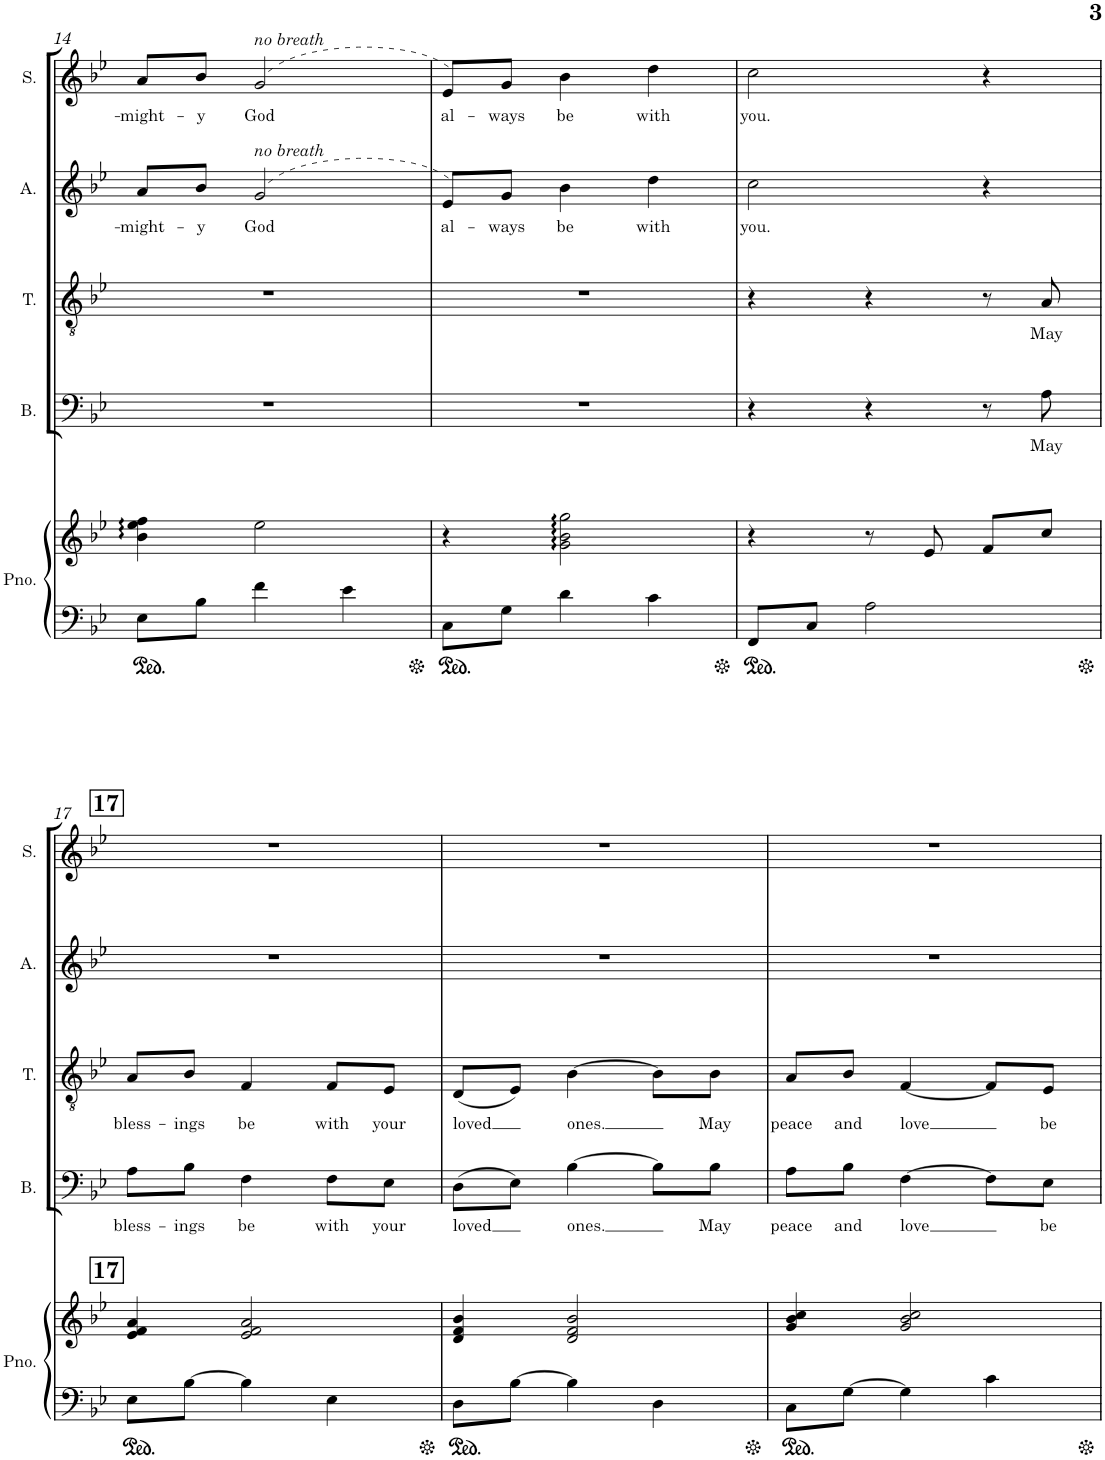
**kern	**kern	**kern	**text	**kern	**text	**kern	**text	**kern	**text
*part5	*part5	*part4	*part4	*part3	*part3	*part2	*part2	*part1	*part1
*staff6	*staff5	*staff4	*staff4	*staff3	*staff3	*staff2	*staff2	*staff1	*staff1
*I"Piano	*	*I"Bass	*	*I"Tenor	*	*I"Alto	*	*I"Soprano	*
*I'Pno.	*	*I'B.	*	*I'T.	*	*I'A.	*	*I'S.	*
!!LO:PB:g=z
*clefF4	*clefG2	*clefF4	*	*clefGv2	*	*clefG2	*	*clefG2	*
*k[b-e-]	*k[b-e-]	*k[b-e-]	*	*k[b-e-]	*	*k[b-e-]	*	*k[b-e-]	*
*M3/4	*M3/4	*M3/4	*	*M3/4	*	*M3/4	*	*M3/4	*
=14	=14	=14	=14	=14	=14	=14	=14	=14	=14
!	!	!	!	!	!	!	!LO:LY:b	!	!LO:LY:b
8E-\L	4b-\ 4ee-\ 4ff\	2.r	.	2.r	.	8a/L	-might-	8a/L	-might-
!	!	!	!	!	!	!	!LO:LY:b	!	!LO:LY:b
8B-\J	.	.	.	.	.	8b-/J	-y	8b-/J	-y
!	!	!	!	!	!	!	!	!LO:TX:a:i:t=no breath	!
!	!	!	!	!	!	!LO:TX:a:i:t=no breath	!	!	!
!	!	!	!	!	!	!	!LO:LY:b	!	!LO:LY:b
4f\	2ee-\	.	.	.	.	(>2g/	God	(>2g/	God
4e-\	.	.	.	.	.	.	.	.	.
=15	=15	=15	=15	=15	=15	=15	=15	=15	=15
!	!	!	!	!	!	!	!LO:LY:b	!	!LO:LY:b
8C\L	4r	2.r	.	2.r	.	8e-/L)	al-	8e-/L)	al-
!	!	!	!	!	!	!	!LO:LY:b	!	!LO:LY:b
8G\J	.	.	.	.	.	8g/J	-ways	8g/J	-ways
!	!	!	!	!	!	!	!LO:LY:b	!	!LO:LY:b
4d\	2g\ 2b-\ 2gg\	.	.	.	.	4b-\	be	4b-\	be
!	!	!	!	!	!	!	!LO:LY:b	!	!LO:LY:b
4c\	.	.	.	.	.	4dd\	with	4dd\	with
=16	=16	=16	=16	=16	=16	=16	=16	=16	=16
!	!	!	!	!	!	!	!LO:LY:b	!	!LO:LY:b
8FF/L	4r	4r	.	4r	.	2cc\	you.	2cc\	you.
8C/J	.	.	.	.	.	.	.	.	.
2A\	8r	4r	.	4r	.	.	.	.	.
.	8e-/	.	.	.	.	.	.	.	.
.	8f/L	8r	.	8r	.	4r	.	4r	.
!	!	!	!LO:LY:b	!	!LO:LY:b	!	!	!	!
.	8cc/J	8A\	May	8A/	May	.	.	.	.
!!LO:LB:g=z
!!LO:REH:place=s1:a:B:cj:fs=14:t=17
!!LO:REH:place=s5:a:B:cj:fs=14:t=17
=17	=17	=17	=17	=17	=17	=17	=17	=17	=17
!	!	!	!LO:LY:b	!	!LO:LY:b	!	!	!	!
8E-\L	4e-/ 4f/ 4a/	8A\L	bless-	8A/L	bless-	2.r	.	2.r	.
!	!	!	!LO:LY:b	!	!LO:LY:b	!	!	!	!
[8B-\J	.	8B-\J	-ings	8B-/J	-ings	.	.	.	.
!	!	!	!LO:LY:b	!	!LO:LY:b	!	!	!	!
4B-\]	2e-/ 2f/ 2a/	4F\	be	4F/	be	.	.	.	.
!	!	!	!LO:LY:b	!	!LO:LY:b	!	!	!	!
4E-\	.	8F\L	with	8F/L	with	.	.	.	.
!	!	!	!LO:LY:b	!	!LO:LY:b	!	!	!	!
.	.	8E-\J	your	8E-/J	your	.	.	.	.
=18	=18	=18	=18	=18	=18	=18	=18	=18	=18
!	!	!	!LO:LY:b	!	!LO:LY:b	!	!	!	!
8D\L	4d/ 4f/ 4b-/	(8D\L	loved	(8D/L	loved	2.r	.	2.r	.
[8B-\J	.	8E-\J)	.	8E-/J)	.	.	.	.	.
!	!	!	!LO:LY:b	!	!LO:LY:b	!	!	!	!
4B-\]	2d/ 2f/ 2b-/	[4B-\	ones.	[4B-\	ones.	.	.	.	.
4D\	.	8B-\L]	.	8B-\L]	.	.	.	.	.
!	!	!	!LO:LY:b	!	!LO:LY:b	!	!	!	!
.	.	8B-\J	May	8B-\J	May	.	.	.	.
=19	=19	=19	=19	=19	=19	=19	=19	=19	=19
!	!	!	!LO:LY:b	!	!LO:LY:b	!	!	!	!
8C\L	4g/ 4b-/ 4cc/	8A\L	peace	8A/L	peace	2.r	.	2.r	.
!	!	!	!LO:LY:b	!	!LO:LY:b	!	!	!	!
[8G\J	.	8B-\J	and	8B-/J	and	.	.	.	.
!	!	!	!LO:LY:b	!	!LO:LY:b	!	!	!	!
4G\]	2g/ 2b-/ 2cc/	[4F\	love	[4F/	love	.	.	.	.
4c\	.	8F\L]	.	8F/L]	.	.	.	.	.
!	!	!	!LO:LY:b	!	!LO:LY:b	!	!	!	!
.	.	8E-\J	be	8E-/J	be	.	.	.	.
=	=	=	=	=	=	=	=	=	=
*-	*-	*-	*-	*-	*-	*-	*-	*-	*-
